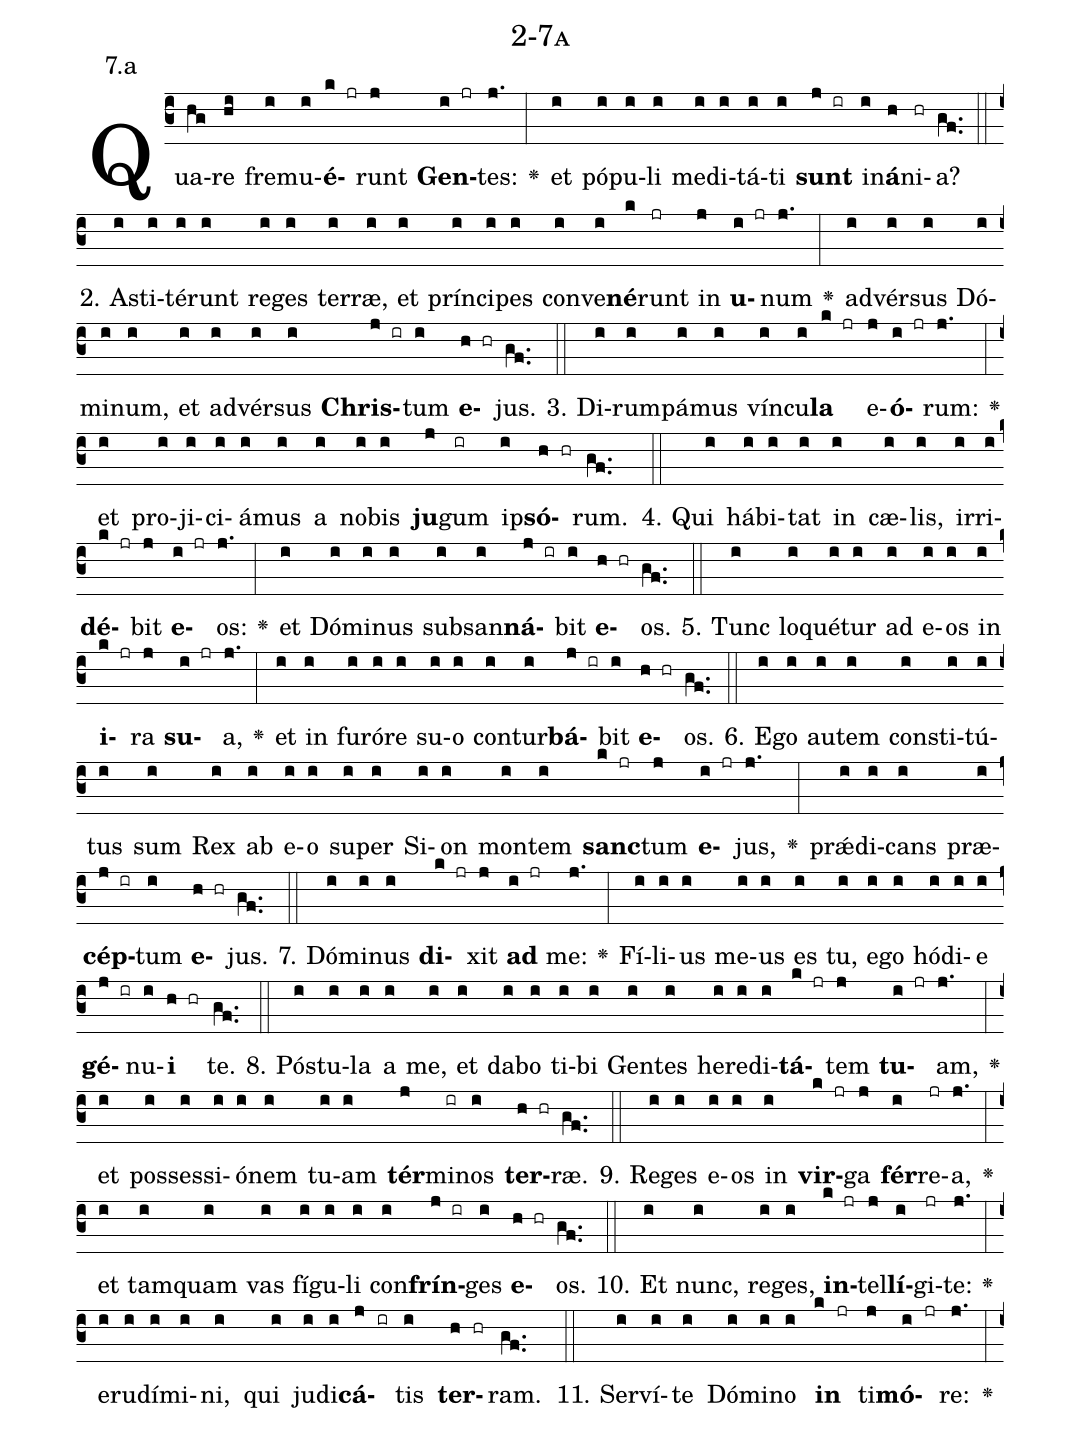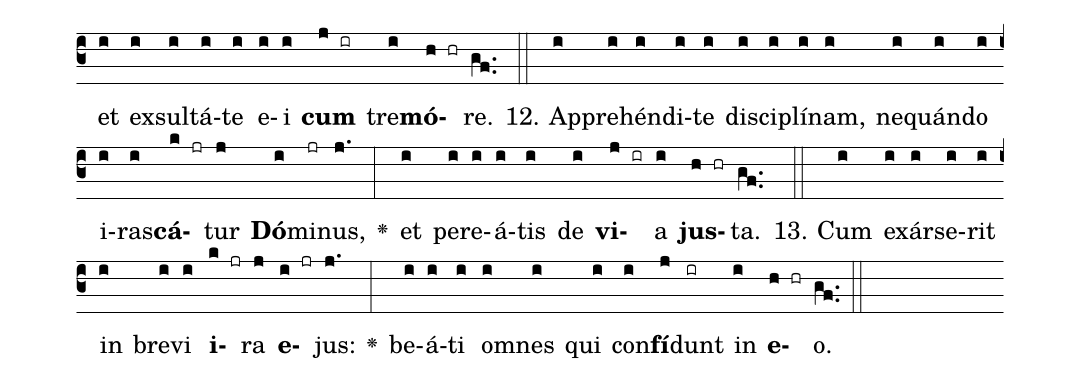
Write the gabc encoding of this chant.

name: 2-7a;
annotation: 7.a;
%%
(c3)Qua(hg)re(hi) fre(i)mu(i)<b>é</b>(k jr)runt(j) <b>Gen</b>(i jr)tes:(j.) <v>\greheightstar</v>(:) et(i) pó(i)pu(i)li(i) me(i)di(i)tá(i)ti(i) <b>sunt</b>(j ir) in(i)<b>á</b>(h)ni(hr)a?(gf..) (::)
2. A(i)sti(i)té(i)runt(i) re(i)ges(i) ter(i)ræ,(i) et(i) prín(i)ci(i)pes(i) con(i)ve(i)<b>né</b>(k)runt(jr) in(j) <b>u</b>(i jr)num(j.) <v>\greheightstar</v>(:) ad(i)vér(i)sus(i) Dó(i)mi(i)num,(i) et(i) ad(i)vér(i)sus(i) <b>Chris</b>(j ir)tum(i) <b>e</b>(h hr)jus.(gf..) (::)
3. Di(i)rum(i)pá(i)mus(i) vín(i)cu(i)<b>la</b>(k jr) e(j)<b>ó</b>(i jr)rum:(j.) <v>\greheightstar</v>(:) et(i) pro(i)ji(i)ci(i)á(i)mus(i) a(i) no(i)bis(i) <b>ju</b>(j)gum(ir) ip(i)<b>só</b>(h hr)rum.(gf..) (::)
4. Qui(i) há(i)bi(i)tat(i) in(i) cæ(i)lis,(i) ir(i)ri(i)<b>dé</b>(k jr)bit(j) <b>e</b>(i jr)os:(j.) <v>\greheightstar</v>(:) et(i) Dó(i)mi(i)nus(i) sub(i)san(i)<b>ná</b>(j ir)bit(i) <b>e</b>(h hr)os.(gf..) (::)
5. Tunc(i) lo(i)qué(i)tur(i) ad(i) e(i)os(i) in(i) <b>i</b>(k jr)ra(j) <b>su</b>(i jr)a,(j.) <v>\greheightstar</v>(:) et(i) in(i) fu(i)ró(i)re(i) su(i)o(i) con(i)tur(i)<b>bá</b>(j ir)bit(i) <b>e</b>(h hr)os.(gf..) (::)
6. E(i)go(i) au(i)tem(i) con(i)sti(i)tú(i)tus(i) sum(i) Rex(i) ab(i) e(i)o(i) su(i)per(i) Si(i)on(i) mon(i)tem(i) <b>sanc</b>(k jr)tum(j) <b>e</b>(i jr)jus,(j.) <v>\greheightstar</v>(:) prǽ(i)di(i)cans(i) præ(i)<b>cép</b>(j ir)tum(i) <b>e</b>(h hr)jus.(gf..) (::)
7. Dó(i)mi(i)nus(i) <b>di</b>(k jr)xit(j) <b>ad</b>(i jr) me:(j.) <v>\greheightstar</v>(:) Fí(i)li(i)us(i) me(i)us(i) es(i) tu,(i) e(i)go(i) hó(i)di(i)e(i) <b>gé</b>(j ir)nu(i)<b>i</b>(h hr) te.(gf..) (::)
8. Pós(i)tu(i)la(i) a(i) me,(i) et(i) da(i)bo(i) ti(i)bi(i) Gen(i)tes(i) he(i)re(i)di(i)<b>tá</b>(k jr)tem(j) <b>tu</b>(i jr)am,(j.) <v>\greheightstar</v>(:) et(i) pos(i)ses(i)si(i)ó(i)nem(i) tu(i)am(i) <b>tér</b>(j)mi(ir)nos(i) <b>ter</b>(h hr)ræ.(gf..) (::)
9. Re(i)ges(i) e(i)os(i) in(i) <b>vir</b>(k jr)ga(j) <b>fér</b>(i)re(jr)a,(j.) <v>\greheightstar</v>(:) et(i) tam(i)quam(i) vas(i) fí(i)gu(i)li(i) con(i)<b>frín</b>(j ir)ges(i) <b>e</b>(h hr)os.(gf..) (::)
10. Et(i) nunc,(i) re(i)ges,(i) <b>in</b>(k jr)tel(j)<b>lí</b>(i)gi(jr)te:(j.) <v>\greheightstar</v>(:) e(i)ru(i)dí(i)mi(i)ni,(i) qui(i) ju(i)di(i)<b>cá</b>(j ir)tis(i) <b>ter</b>(h hr)ram.(gf..) (::)
11. Ser(i)ví(i)te(i) Dó(i)mi(i)no(i) <b>in</b>(k jr) ti(j)<b>mó</b>(i jr)re:(j.) <v>\greheightstar</v>(:) et(i) ex(i)sul(i)tá(i)te(i) e(i)i(i) <b>cum</b>(j ir) tre(i)<b>mó</b>(h hr)re.(gf..) (::)
12. Ap(i)pre(i)hén(i)di(i)te(i) di(i)sci(i)plí(i)nam,(i) ne(i)quán(i)do(i) i(i)ras(i)<b>cá</b>(k jr)tur(j) <b>Dó</b>(i)mi(jr)nus,(j.) <v>\greheightstar</v>(:) et(i) per(i)e(i)á(i)tis(i) de(i) <b>vi</b>(j ir)a(i) <b>jus</b>(h hr)ta.(gf..) (::)
13. Cum(i) ex(i)ár(i)se(i)rit(i) in(i) bre(i)vi(i) <b>i</b>(k jr)ra(j) <b>e</b>(i jr)jus:(j.) <v>\greheightstar</v>(:) be(i)á(i)ti(i) om(i)nes(i) qui(i) con(i)<b>fí</b>(j)dunt(ir) in(i) <b>e</b>(h hr)o.(gf..) (::)
